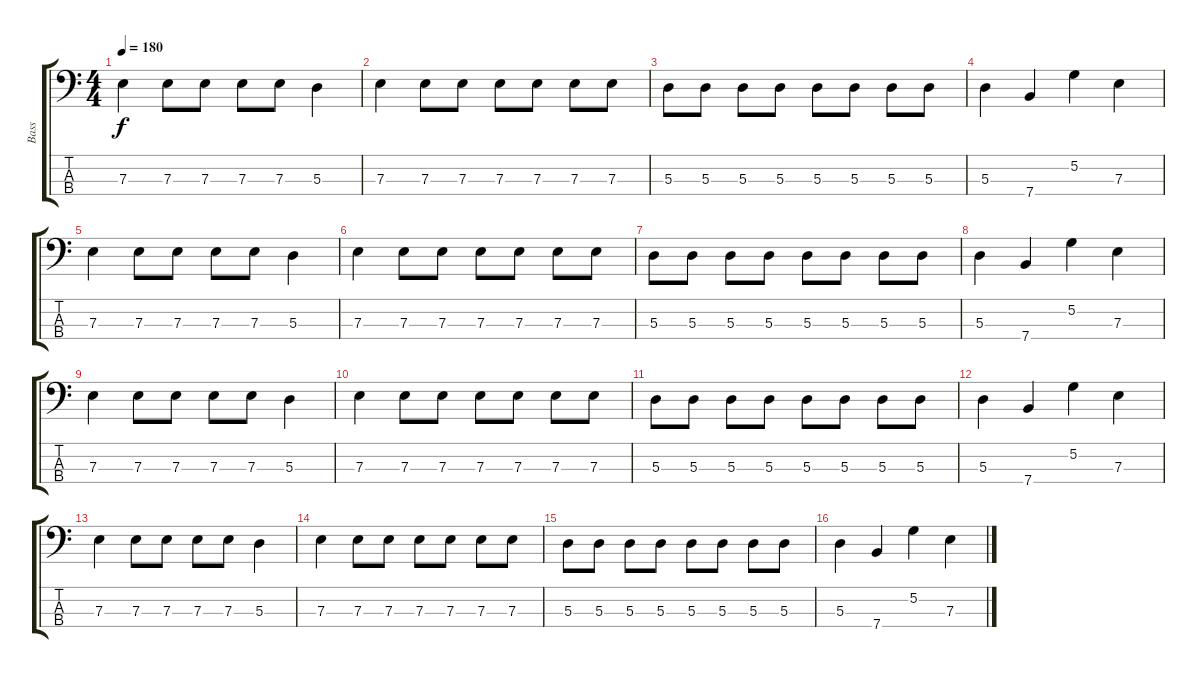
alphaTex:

\track ("Bass" "Bass") {instrument electricbasspick}
\staff {score tabs}
\tuning (G2 D2 A1 E1) {hide}
\ts (4 4)
\tempo 180
\clef f4
\ks c
7.3.4{dy f} 7.3.8 7.3.8 7.3.8 7.3.8 5.3.4 |
7.3.4 7.3.8 7.3.8 7.3.8 7.3.8 7.3.8 7.3.8 |
5.3.8 5.3.8 5.3.8 5.3.8 5.3.8 5.3.8 5.3.8 5.3.8 |
5.3.4 7.4.4 5.2.4 7.3.4 |
7.3.4 7.3.8 7.3.8 7.3.8 7.3.8 5.3.4 |
7.3.4 7.3.8 7.3.8 7.3.8 7.3.8 7.3.8 7.3.8 |
5.3.8 5.3.8 5.3.8 5.3.8 5.3.8 5.3.8 5.3.8 5.3.8 |
5.3.4 7.4.4 5.2.4 7.3.4 |
7.3.4 7.3.8 7.3.8 7.3.8 7.3.8 5.3.4 |
7.3.4 7.3.8 7.3.8 7.3.8 7.3.8 7.3.8 7.3.8 |
5.3.8 5.3.8 5.3.8 5.3.8 5.3.8 5.3.8 5.3.8 5.3.8 |
5.3.4 7.4.4 5.2.4 7.3.4 |
7.3.4 7.3.8 7.3.8 7.3.8 7.3.8 5.3.4 |
7.3.4 7.3.8 7.3.8 7.3.8 7.3.8 7.3.8 7.3.8 |
5.3.8 5.3.8 5.3.8 5.3.8 5.3.8 5.3.8 5.3.8 5.3.8 |
5.3.4 7.4.4 5.2.4 7.3.4
